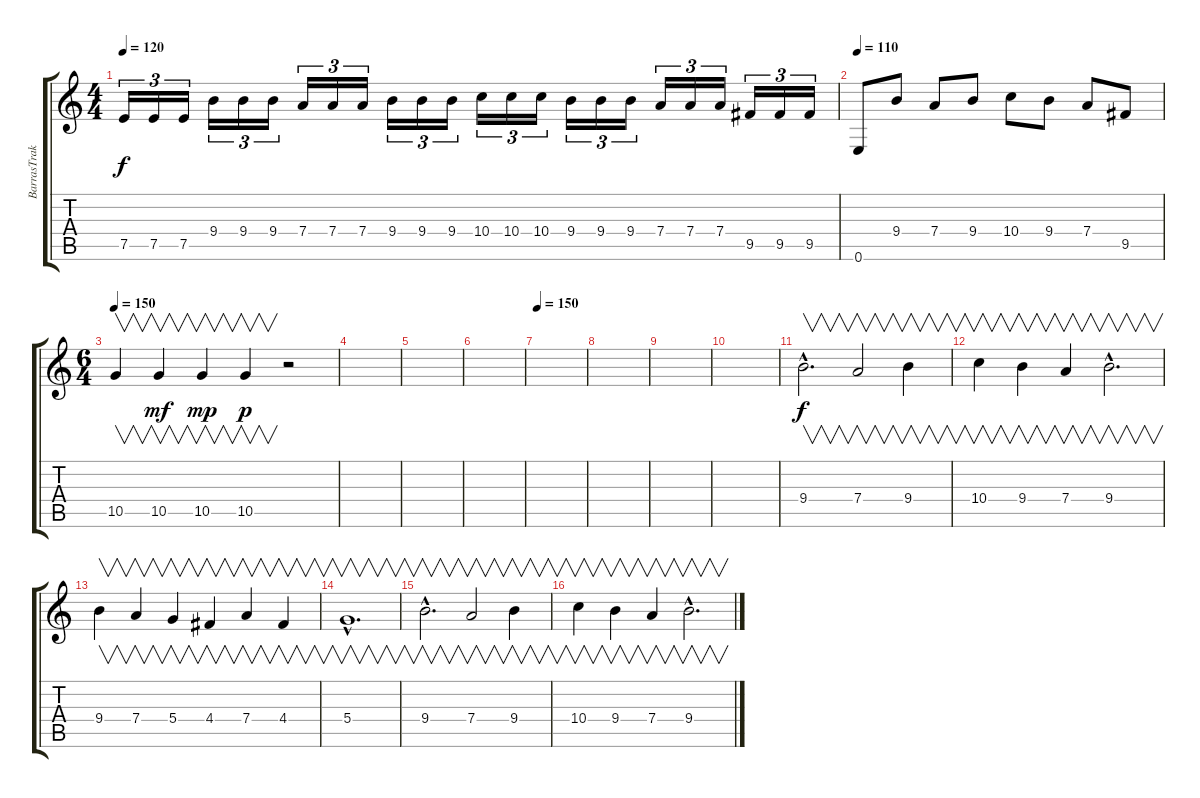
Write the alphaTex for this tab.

\track ("BarrasTraktor" "BarrasTrak") {instrument distortionguitar}
\staff {score tabs}
\tuning (E4 B3 G3 D3 A2 E2) {hide}
\ts (4 4)
\tempo 120
\clef g2
\ks c
7.5.16{tu (3 2) dy f} 7.5.16{tu (3 2)} 7.5.16{tu (3 2)} 9.4.16{tu (3 2)} 9.4.16{tu (3 2)} 9.4.16{tu (3 2)} 7.4.16{tu (3 2)} 7.4.16{tu (3 2)} 7.4.16{tu (3 2)} 9.4.16{tu (3 2)} 9.4.16{tu (3 2)} 9.4.16{tu (3 2)} 10.4.16{tu (3 2)} 10.4.16{tu (3 2)} 10.4.16{tu (3 2)} 9.4.16{tu (3 2)} 9.4.16{tu (3 2)} 9.4.16{tu (3 2)} 7.4.16{tu (3 2)} 7.4.16{tu (3 2)} 7.4.16{tu (3 2)} 9.5.16{tu (3 2)} 9.5.16{tu (3 2)} 9.5.16{tu (3 2)} |
\tempo 110
0.6.8 9.4.8 7.4.8 9.4.8 10.4.8 9.4.8 7.4.8 9.5.8 |
\ts (6 4)
\tempo 150
10.5.4{v} 10.5.4{v dy mf} 10.5.4{v dy mp} 10.5.4{v dy p} r.2 |
|
|
|
\tempo 150
|
|
|
|
9.4{hac}.2{v d dy f} 7.4.2{v} 9.4.4{v} |
10.4.4{v} 9.4.4{v} 7.4.4{v} 9.4{hac}.2{v d} |
9.4.4{v} 7.4.4{v} 5.4.4{v} 4.4.4{v} 7.4.4{v} 4.4.4{v} |
5.4{hac}.1{v d} |
9.4{hac}.2{v d} 7.4.2{v} 9.4.4{v} |
10.4.4{v} 9.4.4{v} 7.4.4{v} 9.4{hac}.2{v d}
